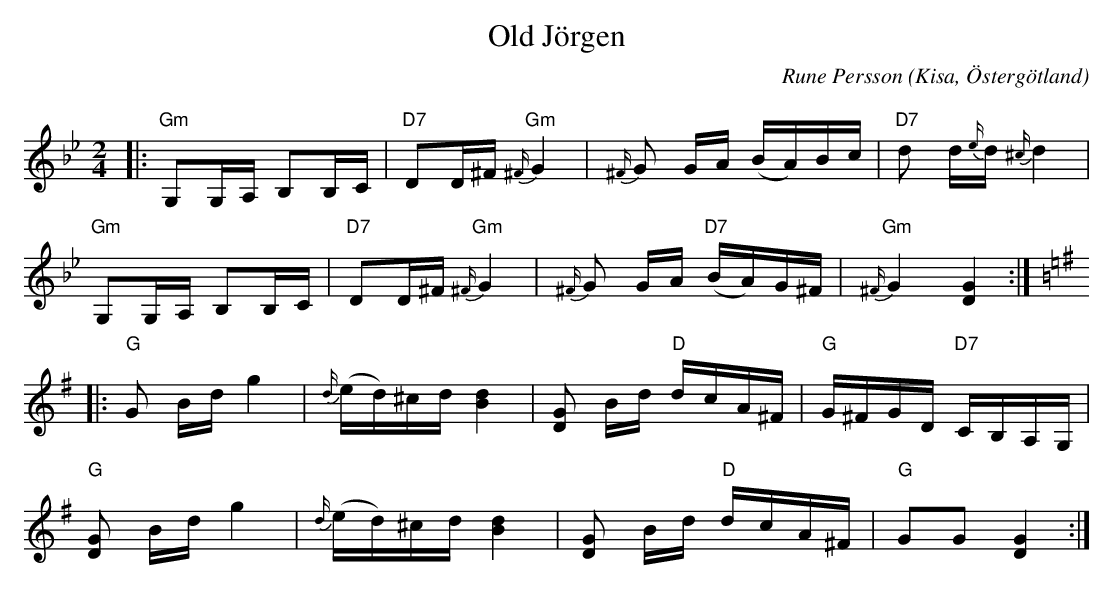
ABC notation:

X:1
T:Old Jörgen
C:Rune Persson
O:Kisa, Östergötland
Q:65
M:2/4
L:1/8
K:Gm
|:"Gm"G,G,/A,/ B,B,/C/|"D7"DD/^F/ "Gm"{^F/}G2|{^F/}G G/A/ (B/A/)B/c/|"D7"d d/{e/}d/{^c/} d2|
"Gm"G,G,/A,/ B,B,/C/|"D7"DD/^F/ "Gm"{^F/}G2|{^F/}G G/A/"D7" (B/A/)G/^F/|"Gm"{^F/}G2 [DG]2:|
[K:G]|:"G"G B/d/ g2|{d/}(e/d/)^c/d/ [dB]2|[GD] B/d/ "D"d/c/A/^F/|"G"G/^F/G/D/ "D7"C/B,/A,/G,/|
"G"[DG] B/d/ g2|{d/}(e/d/)^c/d/ [dB]2|[GD] B/d/ "D"d/c/A/^F/|"G"GG [DG]2 :|]
